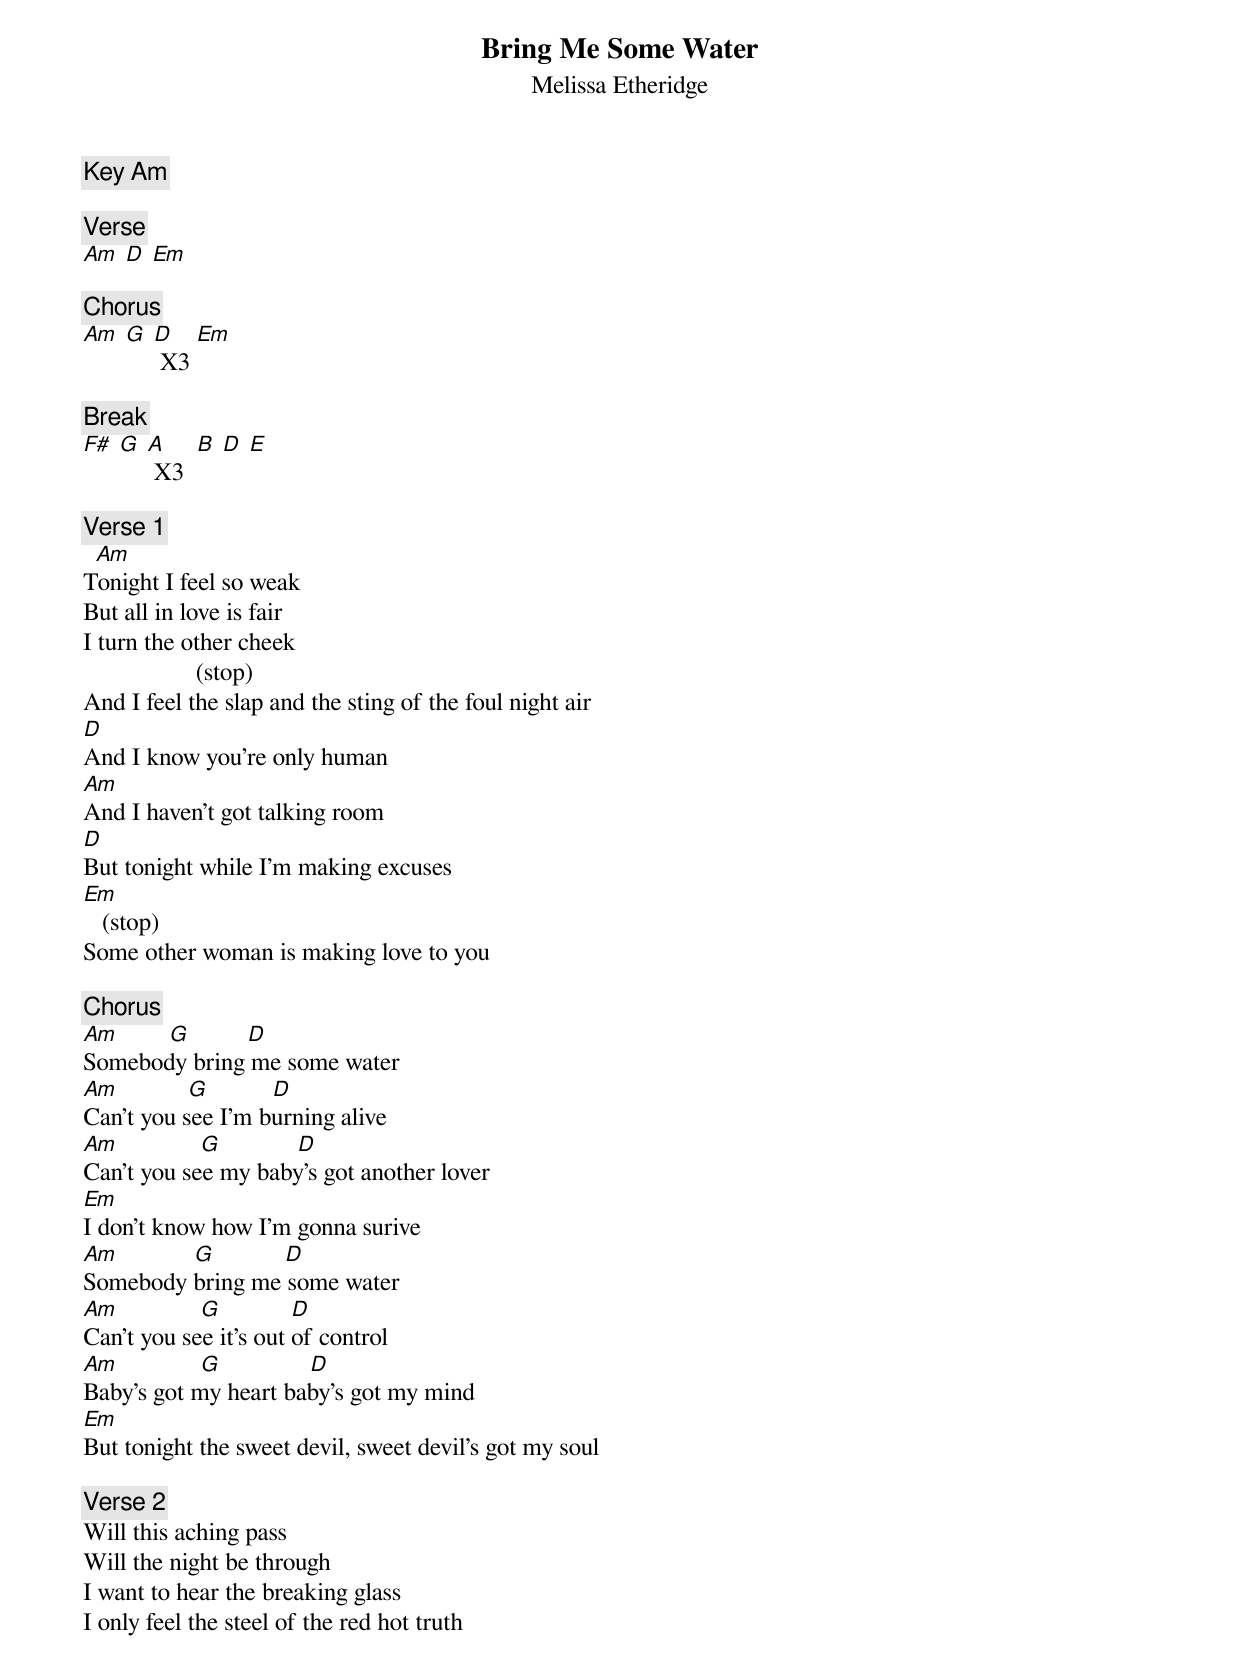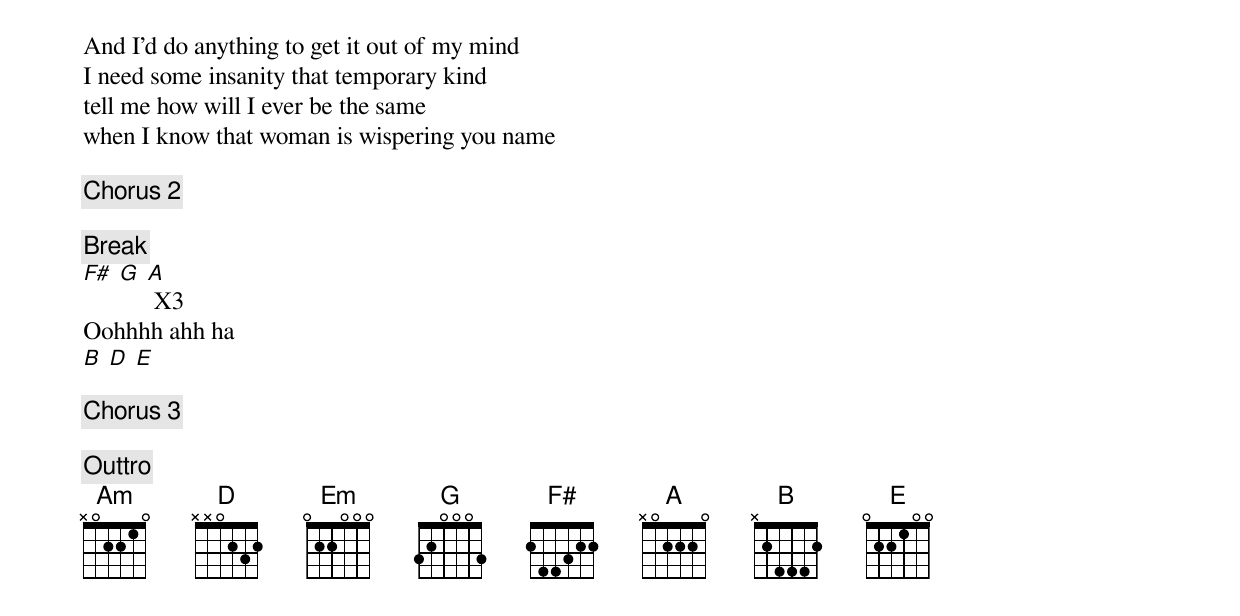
{t: Bring Me Some Water}
{st: Melissa Etheridge}
{c: Key Am}

{c: Verse}
[Am] [D] [Em]

{c: Chorus}
[Am] [G] [D] X3 [Em]

{c: Break}
[F#] [G] [A] X3  [B] [D] [E]

{c: Verse 1}
  [Am]
Tonight I feel so weak
But all in love is fair
I turn the other cheek
                  (stop)
And I feel the slap and the sting of the foul night air
[D]
And I know you're only human
[Am]
And I haven't got talking room
[D]
But tonight while I'm making excuses
[Em]   (stop)
Some other woman is making love to you

{c: Chorus}
[Am]        [G]         [D]
Somebody bring me some water
[Am]           [G]          [D]
Can't you see I'm burning alive
[Am]             [G]            [D]
Can't you see my baby's got another lover
[Em]
I don't know how I'm gonna surive
[Am]            [G]           [D]
Somebody bring me some water
[Am]             [G]           [D]
Can't you see it's out of control
[Am]             [G]              [D]
Baby's got my heart baby's got my mind
[Em]
But tonight the sweet devil, sweet devil's got my soul

{c: Verse 2}
Will this aching pass
Will the night be through
I want to hear the breaking glass
I only feel the steel of the red hot truth
And I'd do anything to get it out of my mind
I need some insanity that temporary kind
tell me how will I ever be the same
when I know that woman is wispering you name

{c: Chorus 2}

{c: Break}
[F#] [G] [A] X3
Oohhhh ahh ha
[B] [D] [E]

{c: Chorus 3}

{c: Outtro}
